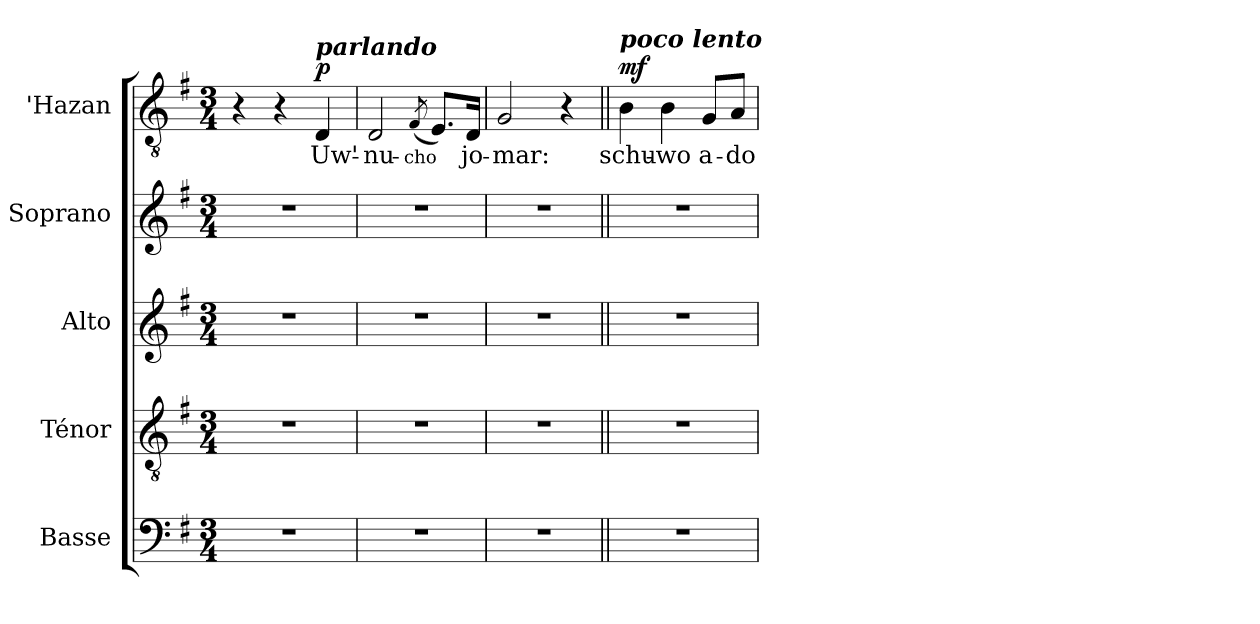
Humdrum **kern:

**kern	**kern	**kern	**kern	**kern	**text	**dynam
*part5	*part4	*part3	*part2	*part1	*part1	*part1
*staff5	*staff4	*staff3	*staff2	*staff1	*staff1	*staff1
*I"Basse	*I"Ténor	*I"Alto	*I"Soprano	*I"'Hazan	*	*
*I'B.	*I'T.	*I'A.	*I'S.	*I''H.	*	*
!!LO:PB:g=z
*clefF4	*clefGv2	*clefG2	*clefG2	*clefGv2	*	*
*	*ITrd7c12	*	*	*ITrd7c12	*	*
*k[f#]	*k[f#]	*k[f#]	*k[f#]	*k[f#]	*	*
*G:	*G:	*G:	*G:	*G:	*	*
*M3/4	*M3/4	*M3/4	*M3/4	*M3/4	*	*
=1	=1	=1	=1	=1	=1	=1
!LO:N:vis=1	!LO:N:vis=1	!LO:N:vis=1	!LO:N:vis=1	!	!	!
2.r	2.r	2.r	2.r	4r	.	.
.	.	.	.	4r	.	.
!	!	!	!	!LO:TX:a:Bi:t=parlando	!	!
!	!	!	!	!	!LO:LY:b:color=#000000	!
.	.	.	.	4DDi/	Uw'-	p
=2	=2	=2	=2	=2	=2	=2
!LO:N:vis=1	!LO:N:vis=1	!LO:N:vis=1	!LO:N:vis=1	!	!	!
!	!	!	!	!	!LO:LY:b:color=#000000	!
2.r	2.r	2.r	2.r	2DDi/	-nu-	.
!	!	!	!	!	!LO:LY:b:color=#000000	!
.	.	.	.	(8qFF#i/	-cho	.
.	.	.	.	8.EEi/L)	.	.
!	!	!	!	!	!LO:LY:b:color=#000000	!
.	.	.	.	16DDi/Jk	jo-	.
=3	=3	=3	=3	=3	=3	=3
!LO:N:vis=1	!LO:N:vis=1	!LO:N:vis=1	!LO:N:vis=1	!	!	!
!	!	!	!	!	!LO:LY:b:color=#000000	!
2.r	2.r	2.r	2.r	2GGi/	-mar:	.
.	.	.	.	4r	.	.
=4||	=4||	=4||	=4||	=4||	=4||	=4||
!LO:N:vis=1	!LO:N:vis=1	!LO:N:vis=1	!LO:N:vis=1	!	!	!
*	*	*	*	*MM60	*	*
!	!	!	!	!LO:TX:a:Bi:t=poco lento	!	!
!	!	!	!	!	!LO:LY:b:color=#000000	!
2.r	2.r	2.r	2.r	4BBi\	schu-	mf
!	!	!	!	!	!LO:LY:b:color=#000000	!
.	.	.	.	4BBi\	-wo	.
!	!	!	!	!	!LO:LY:b:color=#000000	!
.	.	.	.	8GGi/L	a-	.
!	!	!	!	!	!LO:LY:b:color=#000000	!
.	.	.	.	8AAi/J	-do-	.
=	=	=	=	=	=	=
*-	*-	*-	*-	*-	*-	*-
